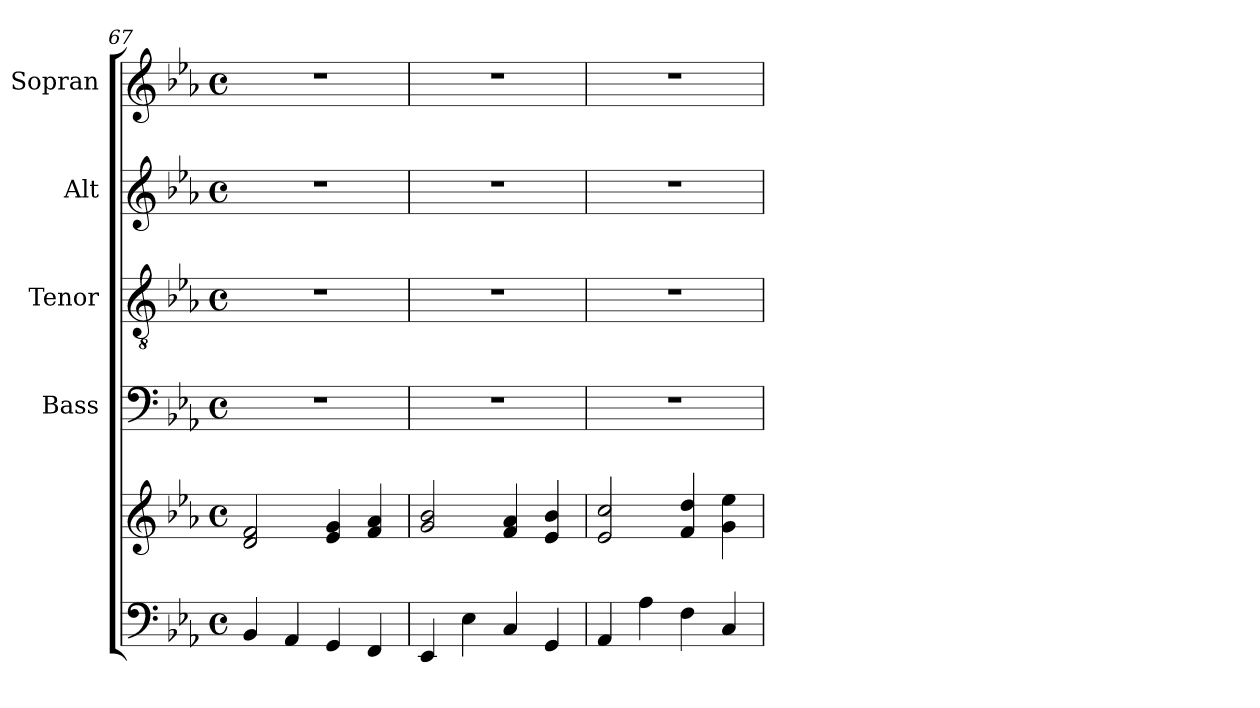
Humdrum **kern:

**kern	**kern	**kern	**kern	**kern	**kern
*part5	*part5	*part4	*part3	*part2	*part1
*staff6	*staff5	*staff4	*staff3	*staff2	*staff1
*	*	*I"Bass	*I"Tenor	*I"Alt	*I"Sopran
*	*	*I'B.	*I'T.	*I'A.	*I'S.
*clefF4	*clefG2	*clefF4	*clefGv2	*clefG2	*clefG2
*k[b-e-a-]	*k[b-e-a-]	*k[b-e-a-]	*k[b-e-a-]	*k[b-e-a-]	*k[b-e-a-]
*E-:	*E-:	*E-:	*E-:	*E-:	*E-:
*M4/4	*M4/4	*M4/4	*M4/4	*M4/4	*M4/4
*met(c)	*met(c)	*met(c)	*met(c)	*met(c)	*met(c)
=67	=67	=67	=67	=67	=67
4BB-/	2d/ 2f/	1r	1r	1r	1r
4AA-/	.	.	.	.	.
4GG/	4e-/ 4g/	.	.	.	.
4FF/	4f/ 4a-/	.	.	.	.
=68	=68	=68	=68	=68	=68
4EE-/	2g/ 2b-/	1r	1r	1r	1r
4E-\	.	.	.	.	.
4C/	4f/ 4a-/	.	.	.	.
4GG/	4e-/ 4b-/	.	.	.	.
=69	=69	=69	=69	=69	=69
4AA-/	2e-/ 2cc/	1r	1r	1r	1r
4A-\	.	.	.	.	.
4F\	4f/ 4dd/	.	.	.	.
4C/	4g\ 4ee-\	.	.	.	.
=	=	=	=	=	=
*-	*-	*-	*-	*-	*-
